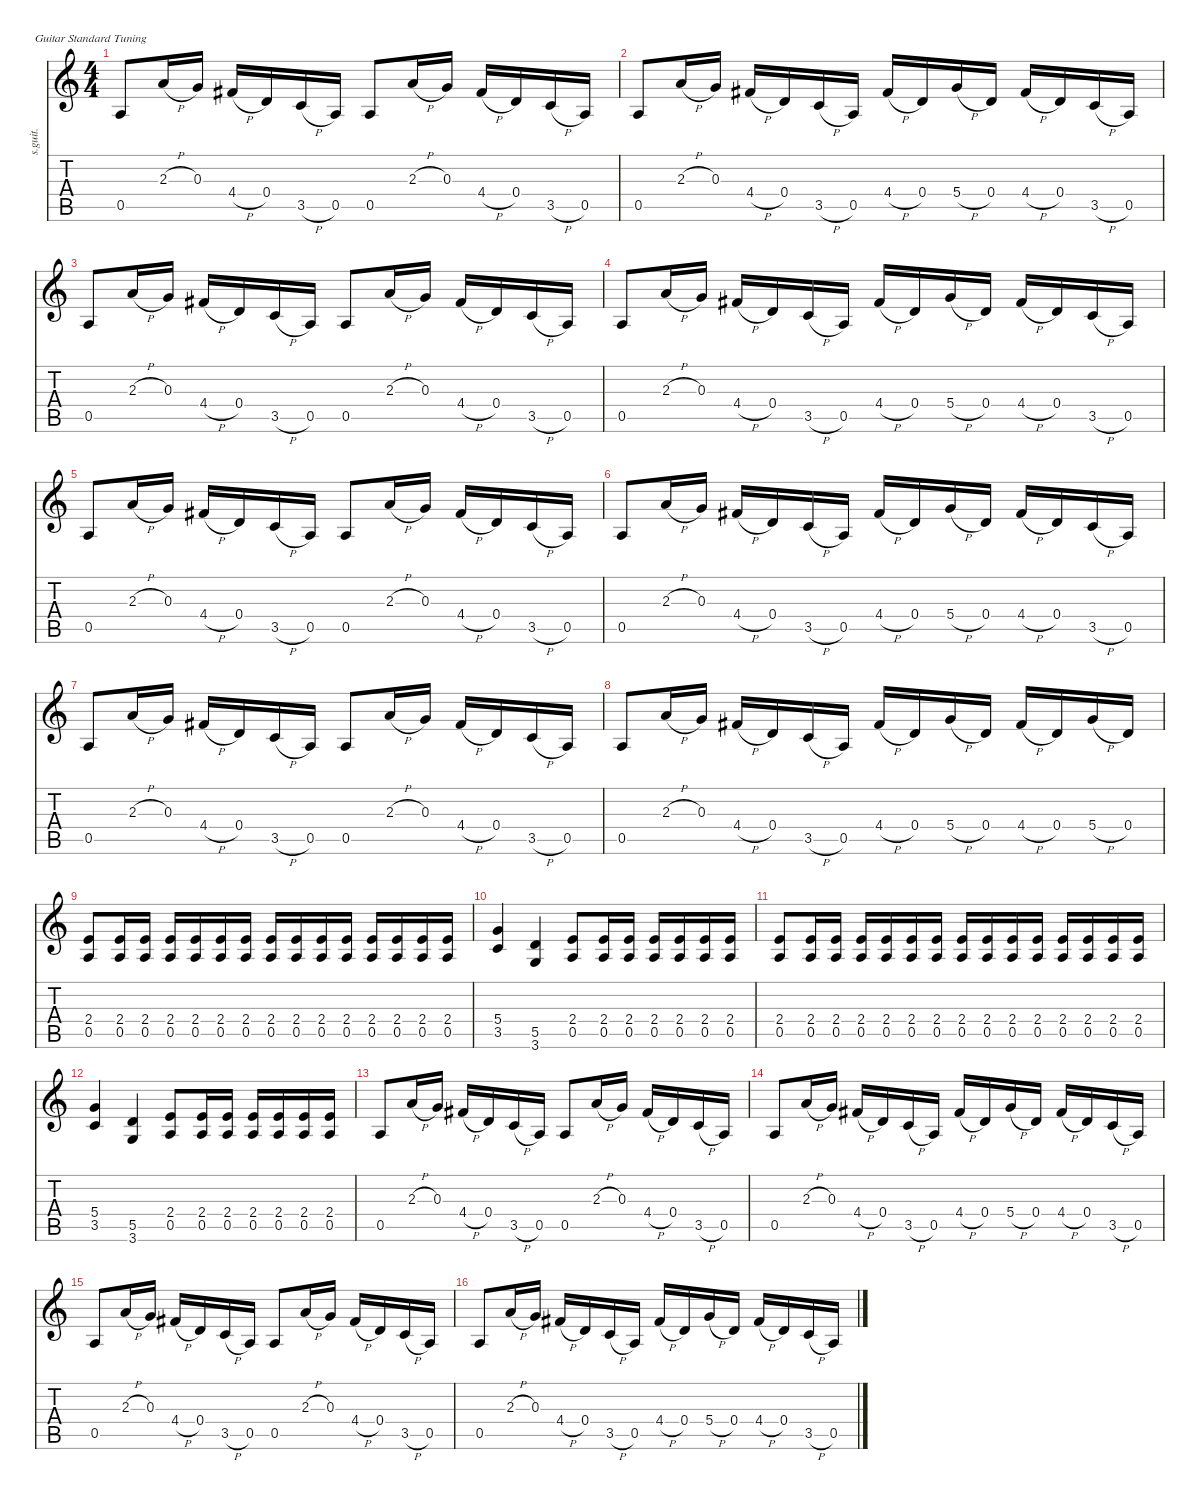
\defaultSystemsLayout 4
\hideDynamics
\bracketExtendMode nobrackets
\track ("" "s.guit.") {instrument distortionguitar}
\staff {score tabs}
\tuning (E4 B3 G3 D3 A2 E2)
\ts (4 4)
\beaming (8 2 2 2 2)
\tempo (160 hide)
\clef g2
\ks c
0.5.8{dy f instrument distortionguitar} 2.3{h}.16 0.3.16 4.4{h acc #}.16 0.4.16 3.5{h}.16 0.5.16 0.5.8 2.3{h}.16 0.3.16 4.4{h acc #}.16 0.4.16 3.5{h}.16 0.5.16 |
0.5.8 2.3{h}.16 0.3.16 4.4{h acc #}.16 0.4.16 3.5{h}.16 0.5.16 4.4{h acc #}.16 0.4.16 5.4{h}.16 0.4.16 4.4{h acc #}.16 0.4.16 3.5{h}.16 0.5.16 |
0.5.8 2.3{h}.16 0.3.16 4.4{h acc #}.16 0.4.16 3.5{h}.16 0.5.16 0.5.8 2.3{h}.16 0.3.16 4.4{h acc #}.16 0.4.16 3.5{h}.16 0.5.16 |
0.5.8 2.3{h}.16 0.3.16 4.4{h acc #}.16 0.4.16 3.5{h}.16 0.5.16 4.4{h acc #}.16 0.4.16 5.4{h}.16 0.4.16 4.4{h acc #}.16 0.4.16 3.5{h}.16 0.5.16 |
0.5.8 2.3{h}.16 0.3.16 4.4{h acc #}.16 0.4.16 3.5{h}.16 0.5.16 0.5.8 2.3{h}.16 0.3.16 4.4{h acc #}.16 0.4.16 3.5{h}.16 0.5.16 |
0.5.8 2.3{h}.16 0.3.16 4.4{h acc #}.16 0.4.16 3.5{h}.16 0.5.16 4.4{h acc #}.16 0.4.16 5.4{h}.16 0.4.16 4.4{h acc #}.16 0.4.16 3.5{h}.16 0.5.16 |
0.5.8 2.3{h}.16 0.3.16 4.4{h acc #}.16 0.4.16 3.5{h}.16 0.5.16 0.5.8 2.3{h}.16 0.3.16 4.4{h acc #}.16 0.4.16 3.5{h}.16 0.5.16 |
0.5.8 2.3{h}.16 0.3.16 4.4{h acc #}.16 0.4.16 3.5{h}.16 0.5.16 4.4{h acc #}.16 0.4.16 5.4{h}.16 0.4.16 4.4{h acc #}.16 0.4.16 5.4{h}.16 0.4.16 |
(2.4 0.5).8 (2.4 0.5).16 (2.4 0.5).16 (2.4 0.5).16 (2.4 0.5).16 (2.4 0.5).16 (2.4 0.5).16 (2.4 0.5).16 (2.4 0.5).16 (2.4 0.5).16 (2.4 0.5).16 (2.4 0.5).16 (2.4 0.5).16 (2.4 0.5).16 (2.4 0.5).16 |
(5.4 3.5).4 (5.5 3.6).4 (2.4 0.5).8 (2.4 0.5).16 (2.4 0.5).16 (2.4 0.5).16 (2.4 0.5).16 (2.4 0.5).16 (2.4 0.5).16 |
(2.4 0.5).8 (2.4 0.5).16 (2.4 0.5).16 (2.4 0.5).16 (2.4 0.5).16 (2.4 0.5).16 (2.4 0.5).16 (2.4 0.5).16 (2.4 0.5).16 (2.4 0.5).16 (2.4 0.5).16 (2.4 0.5).16 (2.4 0.5).16 (2.4 0.5).16 (2.4 0.5).16 |
(5.4 3.5).4 (5.5 3.6).4 (2.4 0.5).8 (2.4 0.5).16 (2.4 0.5).16 (2.4 0.5).16 (2.4 0.5).16 (2.4 0.5).16 (2.4 0.5).16 |
0.5.8 2.3{h}.16 0.3.16 4.4{h acc #}.16 0.4.16 3.5{h}.16 0.5.16 0.5.8 2.3{h}.16 0.3.16 4.4{h acc #}.16 0.4.16 3.5{h}.16 0.5.16 |
0.5.8 2.3{h}.16 0.3.16 4.4{h acc #}.16 0.4.16 3.5{h}.16 0.5.16 4.4{h acc #}.16 0.4.16 5.4{h}.16 0.4.16 4.4{h acc #}.16 0.4.16 3.5{h}.16 0.5.16 |
0.5.8 2.3{h}.16 0.3.16 4.4{h acc #}.16 0.4.16 3.5{h}.16 0.5.16 0.5.8 2.3{h}.16 0.3.16 4.4{h acc #}.16 0.4.16 3.5{h}.16 0.5.16 |
0.5.8 2.3{h}.16 0.3.16 4.4{h acc #}.16 0.4.16 3.5{h}.16 0.5.16 4.4{h acc #}.16 0.4.16 5.4{h}.16 0.4.16 4.4{h acc #}.16 0.4.16 3.5{h}.16 0.5.16
